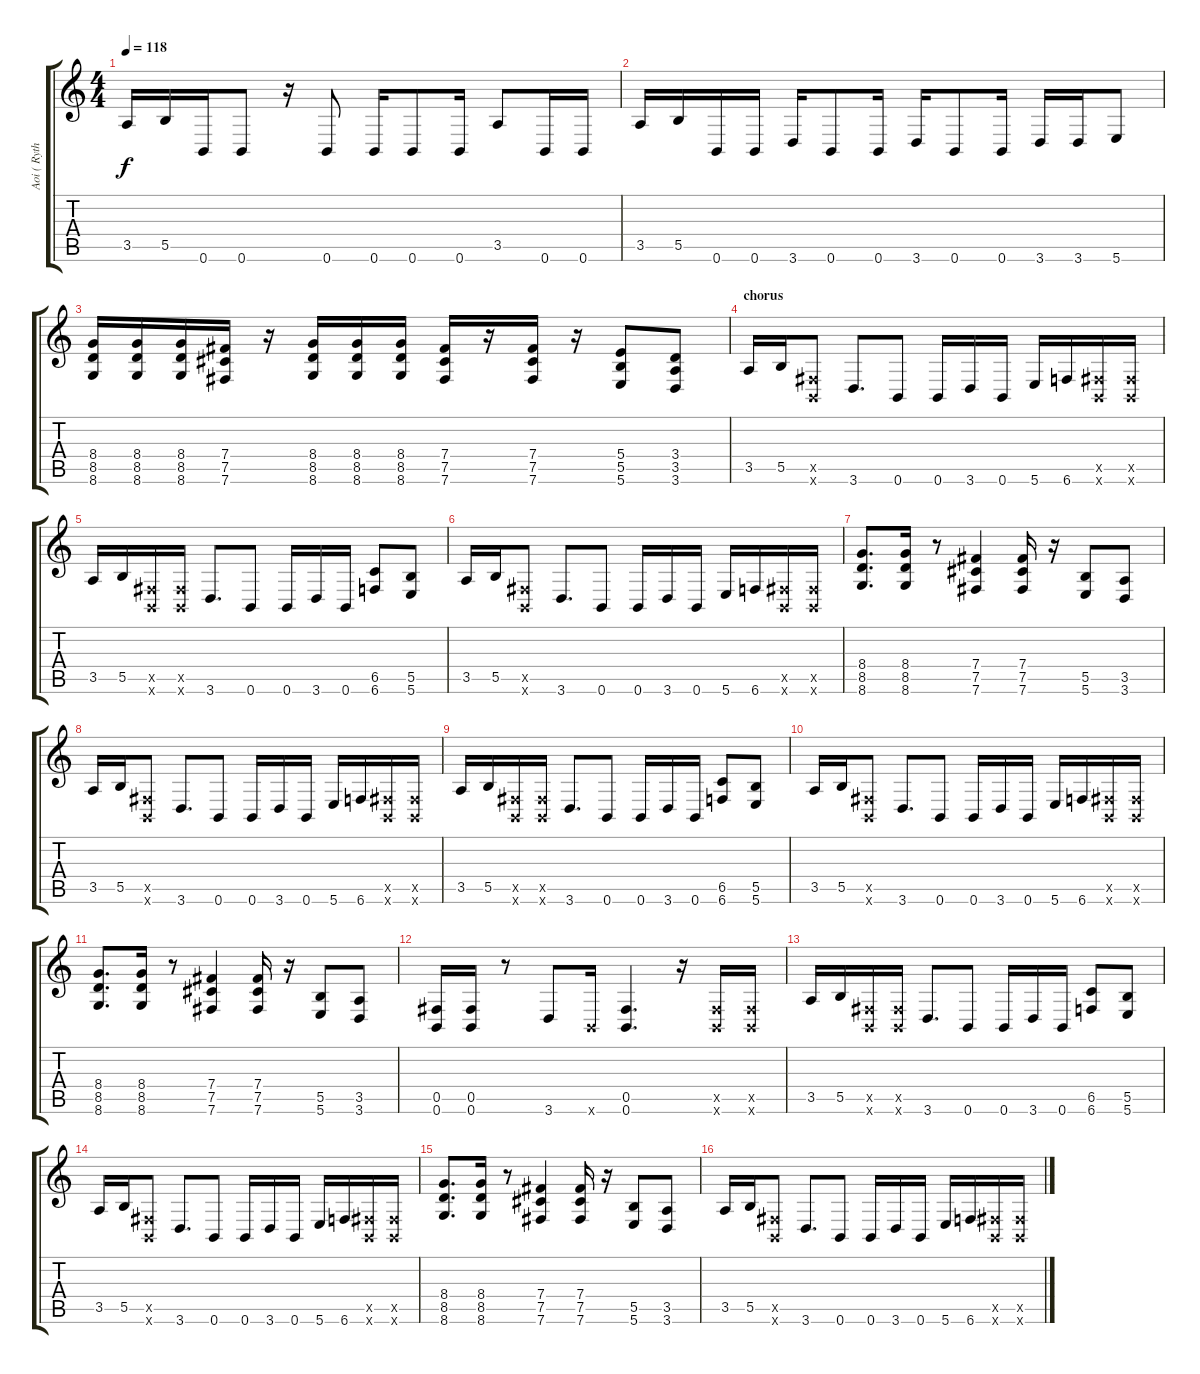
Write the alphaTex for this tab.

\track ("Aoi ( Rythm )" "Aoi ( Ryth") {instrument distortionguitar}
\staff {score tabs}
\tuning (Db4 Ab3 E3 B2 Gb2 B1) {hide}
\ts (4 4)
\tempo 118
\clef g2
\ks c
3.5.16{dy f} 5.5.16 0.6.16 0.6.8 r.16 0.6.8 0.6.16 0.6.8 0.6.16 3.5.8 0.6.16 0.6.16 |
3.5.16 5.5.16 0.6.16 0.6.16 3.6.16 0.6.8 0.6.16 3.6.16 0.6.8 0.6.16 3.6.16 3.6.16 5.6.8 |
(8.4 8.5 8.6).16 (8.4 8.5 8.6).16 (8.4 8.5 8.6).16 (7.4 7.5 7.6).16 r.16 (8.4 8.5 8.6).16 (8.4 8.5 8.6).16 (8.4 8.5 8.6).16 (7.4 7.5 7.6).16 r.16 (7.4 7.5 7.6).16 r.16 (5.4 5.5 5.6).8 (3.4 3.5 3.6).8 |
\section ("" "chorus")
3.5.16 5.5.16 (0.5{x} 0.6{x}).8 3.6.8{d} 0.6.8 0.6.16 3.6.16 0.6.16 5.6.16 6.6.16 (0.5{x} 0.6{x}).16 (0.5{x} 0.6{x}).16 |
3.5.16 5.5.16 (0.5{x} 0.6{x}).16 (0.5{x} 0.6{x}).16 3.6.8{d} 0.6.8 0.6.16 3.6.16 0.6.16 (6.5 6.6).8 (5.5 5.6).8 |
3.5.16 5.5.16 (0.5{x} 0.6{x}).8 3.6.8{d} 0.6.8 0.6.16 3.6.16 0.6.16 5.6.16 6.6.16 (0.5{x} 0.6{x}).16 (0.5{x} 0.6{x}).16 |
(8.4 8.5 8.6).8{d} (8.4 8.5 8.6).16 r.8 (7.4 7.5 7.6).4 (7.4 7.5 7.6).16 r.16 (5.5 5.6).8 (3.5 3.6).8 |
3.5.16 5.5.16 (0.5{x} 0.6{x}).8 3.6.8{d} 0.6.8 0.6.16 3.6.16 0.6.16 5.6.16 6.6.16 (0.5{x} 0.6{x}).16 (0.5{x} 0.6{x}).16 |
3.5.16 5.5.16 (0.5{x} 0.6{x}).16 (0.5{x} 0.6{x}).16 3.6.8{d} 0.6.8 0.6.16 3.6.16 0.6.16 (6.5 6.6).8 (5.5 5.6).8 |
3.5.16 5.5.16 (0.5{x} 0.6{x}).8 3.6.8{d} 0.6.8 0.6.16 3.6.16 0.6.16 5.6.16 6.6.16 (0.5{x} 0.6{x}).16 (0.5{x} 0.6{x}).16 |
(8.4 8.5 8.6).8{d} (8.4 8.5 8.6).16 r.8 (7.4 7.5 7.6).4 (7.4 7.5 7.6).16 r.16 (5.5 5.6).8 (3.5 3.6).8 |
(0.5 0.6).16 (0.5 0.6).16 r.8 3.6.8 0.6{x}.16 (0.5 0.6).4{d} r.16 (0.5{x} 0.6{x}).16 (0.5{x} 0.6{x}).16 |
3.5.16 5.5.16 (0.5{x} 0.6{x}).16 (0.5{x} 0.6{x}).16 3.6.8{d} 0.6.8 0.6.16 3.6.16 0.6.16 (6.5 6.6).8 (5.5 5.6).8 |
3.5.16 5.5.16 (0.5{x} 0.6{x}).8 3.6.8{d} 0.6.8 0.6.16 3.6.16 0.6.16 5.6.16 6.6.16 (0.5{x} 0.6{x}).16 (0.5{x} 0.6{x}).16 |
(8.4 8.5 8.6).8{d} (8.4 8.5 8.6).16 r.8 (7.4 7.5 7.6).4 (7.4 7.5 7.6).16 r.16 (5.5 5.6).8 (3.5 3.6).8 |
3.5.16 5.5.16 (0.5{x} 0.6{x}).8 3.6.8{d} 0.6.8 0.6.16 3.6.16 0.6.16 5.6.16 6.6.16 (0.5{x} 0.6{x}).16 (0.5{x} 0.6{x}).16
